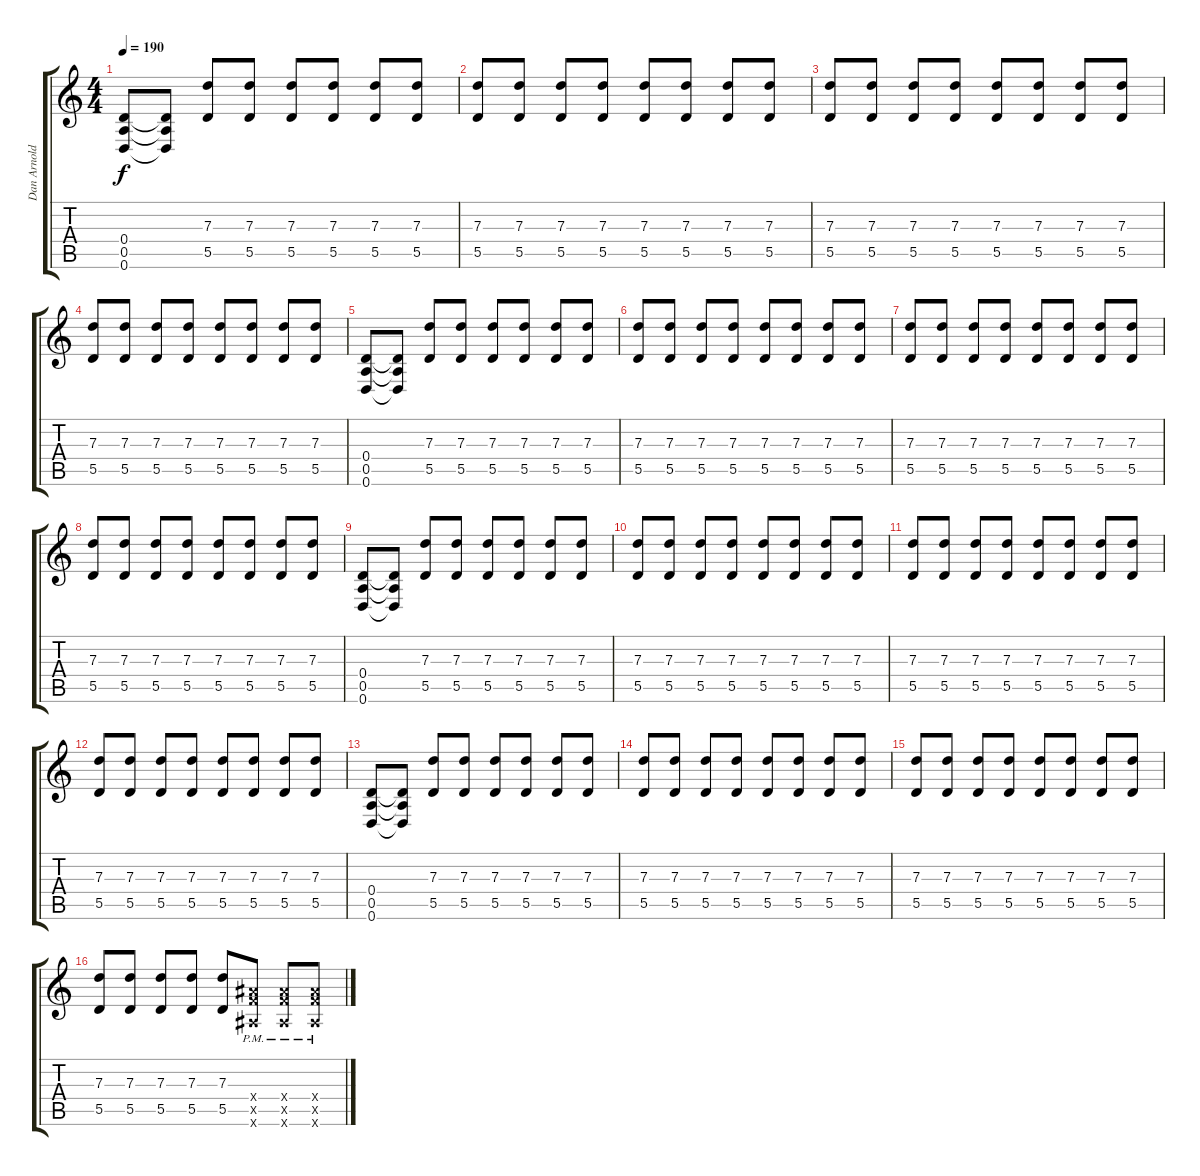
\track ("Dan Arnold" "Dan Arnold") {instrument overdrivenguitar}
\staff {score tabs}
\tuning (E4 B3 G3 D3 A2 D2) {hide}
\ts (4 4)
\tempo 190
\clef g2
\ks c
(0.4 0.5 0.6).8{dy f} (0.4{t} 0.5{t} 0.6{t}).8 (7.3 5.5).8 (7.3 5.5).8 (7.3 5.5).8 (7.3 5.5).8 (7.3 5.5).8 (7.3 5.5).8 |
(7.3 5.5).8 (7.3 5.5).8 (7.3 5.5).8 (7.3 5.5).8 (7.3 5.5).8 (7.3 5.5).8 (7.3 5.5).8 (7.3 5.5).8 |
(7.3 5.5).8 (7.3 5.5).8 (7.3 5.5).8 (7.3 5.5).8 (7.3 5.5).8 (7.3 5.5).8 (7.3 5.5).8 (7.3 5.5).8 |
(7.3 5.5).8 (7.3 5.5).8 (7.3 5.5).8 (7.3 5.5).8 (7.3 5.5).8 (7.3 5.5).8 (7.3 5.5).8 (7.3 5.5).8 |
(0.4 0.5 0.6).8 (0.4{t} 0.5{t} 0.6{t}).8 (7.3 5.5).8 (7.3 5.5).8 (7.3 5.5).8 (7.3 5.5).8 (7.3 5.5).8 (7.3 5.5).8 |
(7.3 5.5).8 (7.3 5.5).8 (7.3 5.5).8 (7.3 5.5).8 (7.3 5.5).8 (7.3 5.5).8 (7.3 5.5).8 (7.3 5.5).8 |
(7.3 5.5).8 (7.3 5.5).8 (7.3 5.5).8 (7.3 5.5).8 (7.3 5.5).8 (7.3 5.5).8 (7.3 5.5).8 (7.3 5.5).8 |
(7.3 5.5).8 (7.3 5.5).8 (7.3 5.5).8 (7.3 5.5).8 (7.3 5.5).8 (7.3 5.5).8 (7.3 5.5).8 (7.3 5.5).8 |
(0.4 0.5 0.6).8 (0.4{t} 0.5{t} 0.6{t}).8 (7.3 5.5).8 (7.3 5.5).8 (7.3 5.5).8 (7.3 5.5).8 (7.3 5.5).8 (7.3 5.5).8 |
(7.3 5.5).8 (7.3 5.5).8 (7.3 5.5).8 (7.3 5.5).8 (7.3 5.5).8 (7.3 5.5).8 (7.3 5.5).8 (7.3 5.5).8 |
(7.3 5.5).8 (7.3 5.5).8 (7.3 5.5).8 (7.3 5.5).8 (7.3 5.5).8 (7.3 5.5).8 (7.3 5.5).8 (7.3 5.5).8 |
(7.3 5.5).8 (7.3 5.5).8 (7.3 5.5).8 (7.3 5.5).8 (7.3 5.5).8 (7.3 5.5).8 (7.3 5.5).8 (7.3 5.5).8 |
(0.4 0.5 0.6).8 (0.4{t} 0.5{t} 0.6{t}).8 (7.3 5.5).8 (7.3 5.5).8 (7.3 5.5).8 (7.3 5.5).8 (7.3 5.5).8 (7.3 5.5).8 |
(7.3 5.5).8 (7.3 5.5).8 (7.3 5.5).8 (7.3 5.5).8 (7.3 5.5).8 (7.3 5.5).8 (7.3 5.5).8 (7.3 5.5).8 |
(7.3 5.5).8 (7.3 5.5).8 (7.3 5.5).8 (7.3 5.5).8 (7.3 5.5).8 (7.3 5.5).8 (7.3 5.5).8 (7.3 5.5).8 |
(7.3 5.5).8 (7.3 5.5).8 (7.3 5.5).8 (7.3 5.5).8 (7.3 5.5).8 (8.4{pm x} 8.5{pm x} 8.6{pm x}).8 (8.4{pm x} 8.5{pm x} 8.6{pm x}).8 (8.4{pm x} 8.5{pm x} 8.6{pm x}).8
